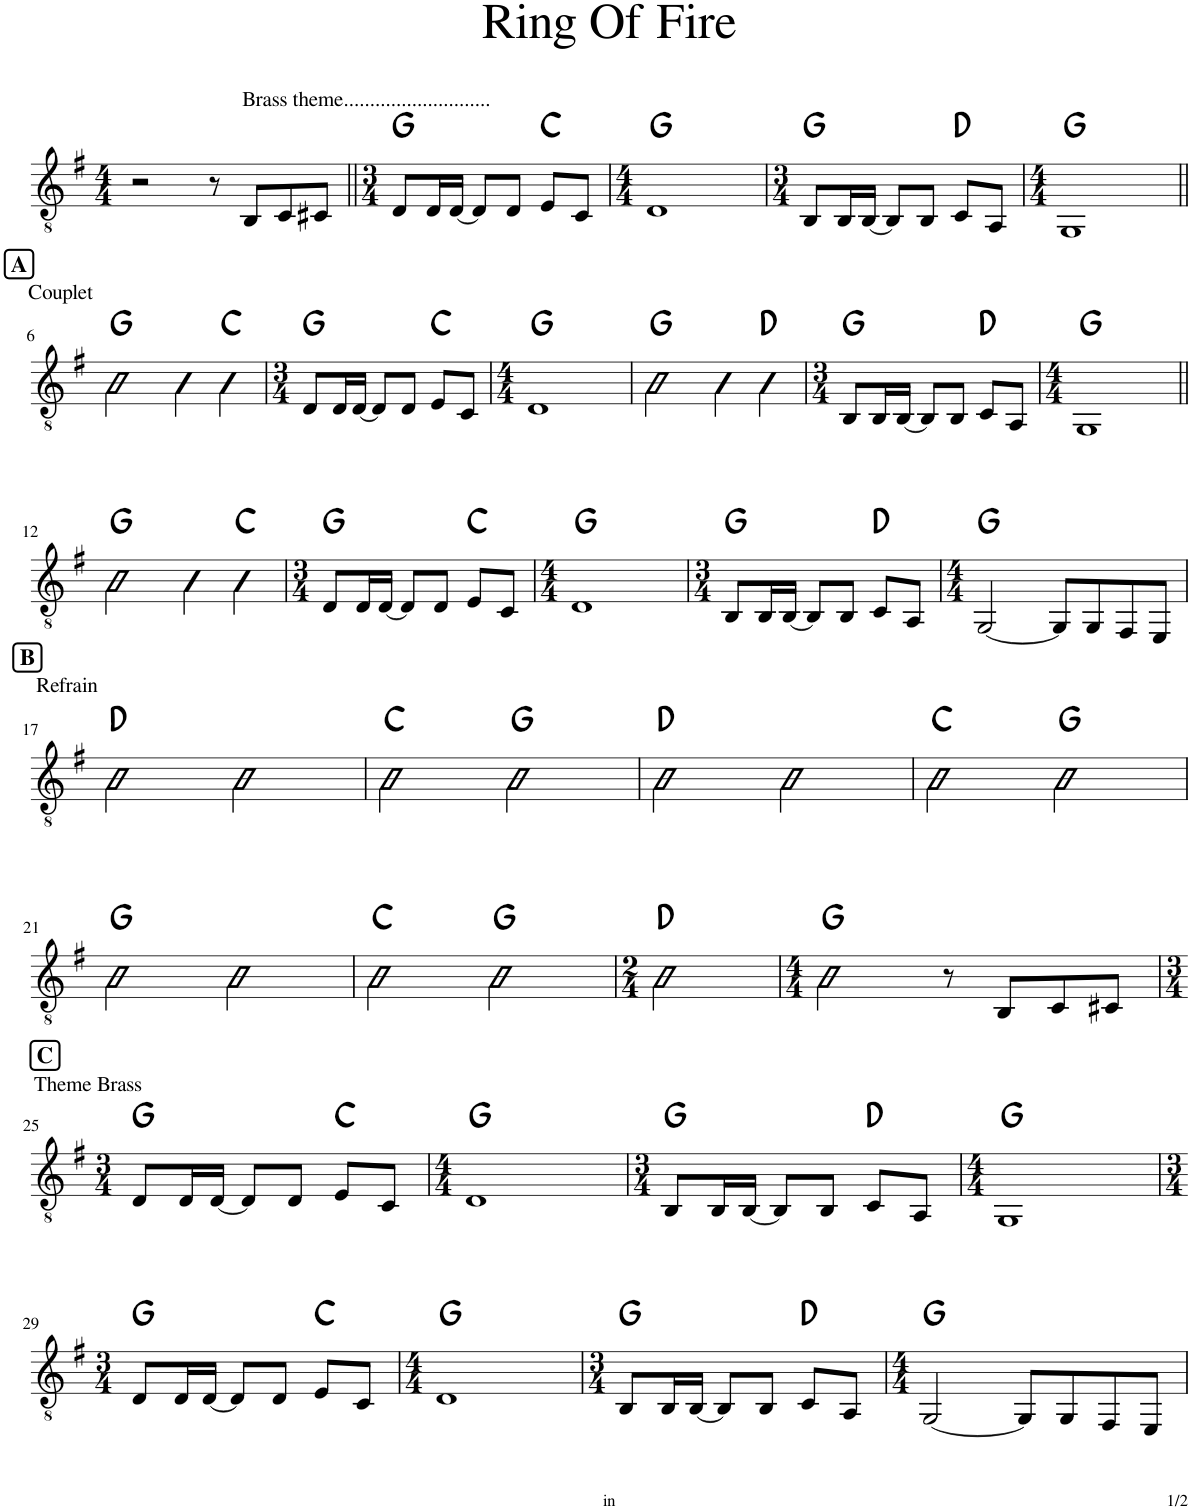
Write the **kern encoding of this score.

**kern	**harte
*part1	*part1
*staff1	*
*I"Piano	*
*I'Pno.	*
*clefGv2	*
*k[f#]	*
*M4/4	*
=1	=1
2r	.
8r	.
8BB/L	.
8C/	.
8C#X/J	.
=2||	=2||
*M3/4	*
!LO:TX:a:t=Brass theme............................	!
8D/L	G:maj
16D/L	.
[16D/JJ	.
8D/L]	.
8D/J	.
8E/L	C:maj
8C/J	.
=3	=3
*M4/4	*
1D	G:maj
=4	=4
*M3/4	*
8BB/L	G:maj
16BB/L	.
[16BB/JJ	.
8BB/L]	.
8BB/J	.
8C/L	D:maj
8AA/J	.
=5	=5
*M4/4	*
1GG	G:maj
!!LO:LB:g=z
!!LO:REH:place=s1:a:B:cj:fs=11:t=A
=6||	=6||
!LO:TX:a:t=Couplet	!
2g\	G:maj
4g\	.
4c\	C:maj
=7	=7
*M3/4	*
8D/L	G:maj
16D/L	.
[16D/JJ	.
8D/L]	.
8D/J	.
8E/L	C:maj
8C/J	.
=8	=8
*M4/4	*
1D	G:maj
=9	=9
2g\	G:maj
4g\	.
4c\	D:maj
=10	=10
*M3/4	*
8BB/L	G:maj
16BB/L	.
[16BB/JJ	.
8BB/L]	.
8BB/J	.
8C/L	D:maj
8AA/J	.
=11	=11
*M4/4	*
1GG	G:maj
!!LO:LB:g=z
=12||	=12||
2g\	G:maj
4g\	.
4c\	C:maj
=13	=13
*M3/4	*
8D/L	G:maj
16D/L	.
[16D/JJ	.
8D/L]	.
8D/J	.
8E/L	C:maj
8C/J	.
=14	=14
*M4/4	*
1D	G:maj
=15	=15
*M3/4	*
8BB/L	G:maj
16BB/L	.
[16BB/JJ	.
8BB/L]	.
8BB/J	.
8C/L	D:maj
8AA/J	.
=16	=16
*M4/4	*
[2GG/	G:maj
8GG/L]	.
8GG/	.
8FF#/	.
8EE/J	.
!!LO:LB:g=z
!!LO:REH:place=s1:a:B:cj:fs=11:t=B
=17	=17
!LO:TX:a:t=Refrain	!
2d\	D:maj
2d\	.
=18	=18
2c\	C:maj
2g\	G:maj
=19	=19
2d\	D:maj
2d\	.
=20	=20
2c\	C:maj
2g\	G:maj
!!LO:LB:g=z
=21	=21
2g\	G:maj
2g\	.
=22	=22
2g\	C:maj
2g\	G:maj
=23	=23
*M2/4	*
2g\	D:maj
=24	=24
*M4/4	*
2g\	G:maj
8r	.
8BB/L	.
8C/	.
8C#X/J	.
!!LO:LB:g=z
!!LO:REH:place=s1:a:B:cj:fs=11:t=C
=25	=25
*M3/4	*
!LO:TX:a:t=Theme Brass	!
8D/L	G:maj
16D/L	.
[16D/JJ	.
8D/L]	.
8D/J	.
8E/L	C:maj
8C/J	.
=26	=26
*M4/4	*
1D	G:maj
=27	=27
*M3/4	*
8BB/L	G:maj
16BB/L	.
[16BB/JJ	.
8BB/L]	.
8BB/J	.
8C/L	D:maj
8AA/J	.
=28	=28
*M4/4	*
1GG	G:maj
!!LO:LB:g=z
=29	=29
*M3/4	*
8D/L	G:maj
16D/L	.
[16D/JJ	.
8D/L]	.
8D/J	.
8E/L	C:maj
8C/J	.
=30	=30
*M4/4	*
1D	G:maj
=31	=31
*M3/4	*
8BB/L	G:maj
16BB/L	.
[16BB/JJ	.
8BB/L]	.
8BB/J	.
8C/L	D:maj
8AA/J	.
=32	=32
*M4/4	*
[2GG/	G:maj
8GG/L]	.
8GG/	.
8FF#/	.
8EE/J	.
=	=
*-	*-
